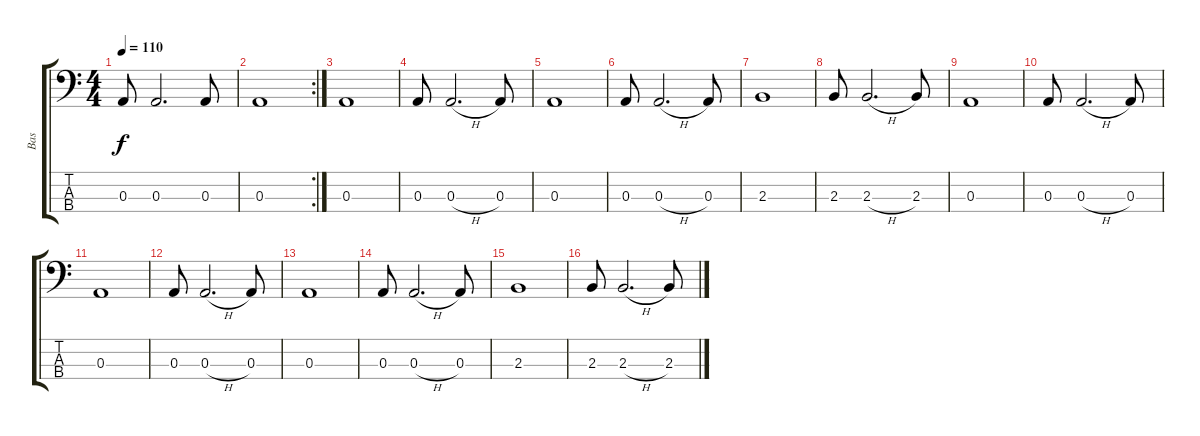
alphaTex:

\track ("Bas" "Bas") {instrument electricbassfinger}
\staff {score tabs}
\tuning (G2 D2 A1 E1) {hide}
\ts (4 4)
\tempo 110
\clef f4
\ks c
0.3.8{dy f} 0.3.2{d} 0.3.8 |
\rc 2
0.3.1 |
0.3.1 |
0.3.8 0.3{h}.2{d} 0.3.8 |
0.3.1 |
0.3.8 0.3{h}.2{d} 0.3.8 |
2.3.1 |
2.3.8 2.3{h}.2{d} 2.3.8 |
0.3.1 |
0.3.8 0.3{h}.2{d} 0.3.8 |
0.3.1 |
0.3.8 0.3{h}.2{d} 0.3.8 |
0.3.1 |
0.3.8 0.3{h}.2{d} 0.3.8 |
2.3.1 |
2.3.8 2.3{h}.2{d} 2.3.8
